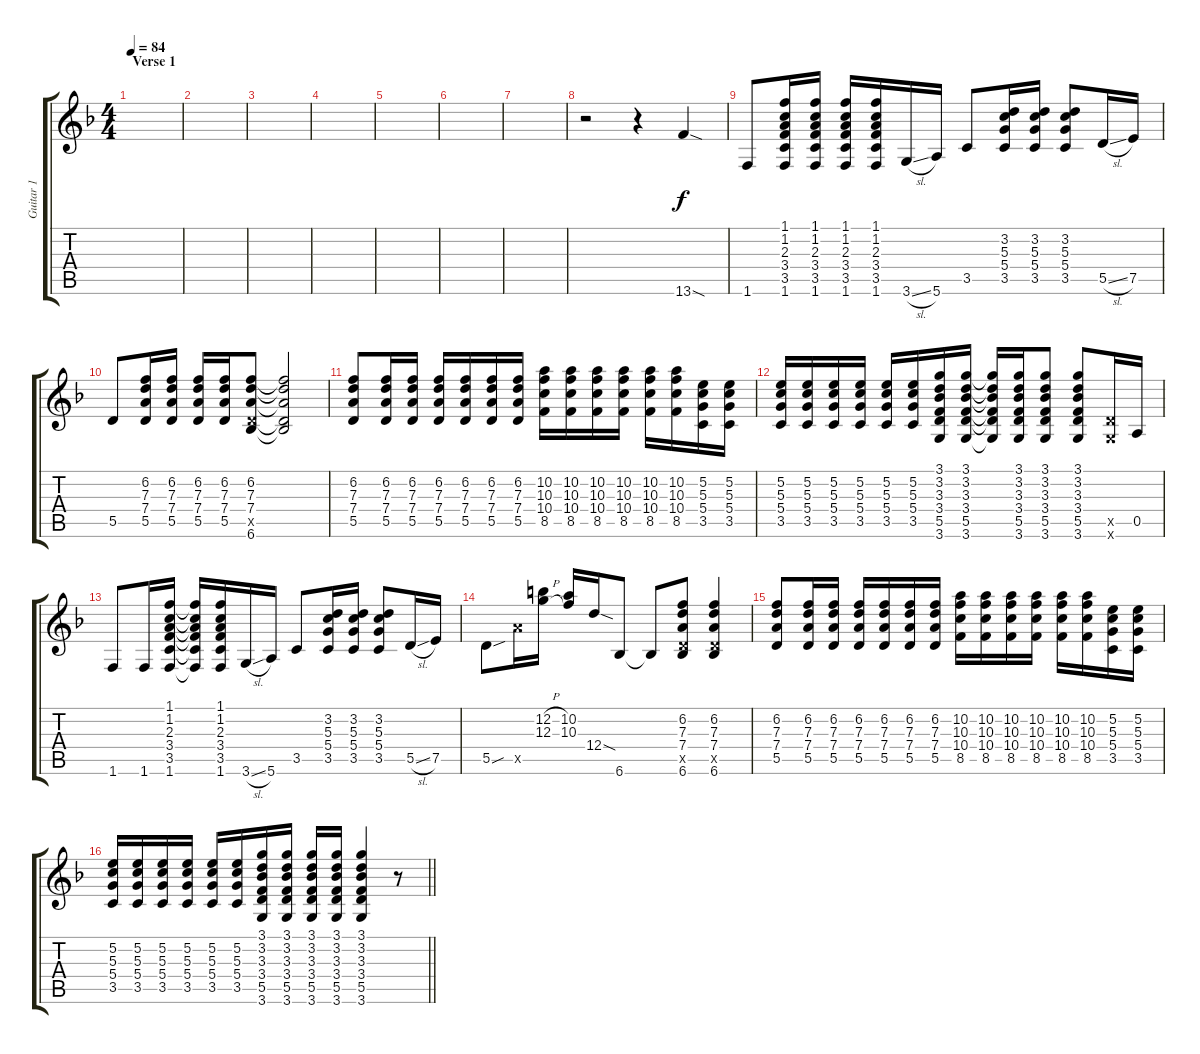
\track ("Guitar 1" "Guitar 1") {instrument electricguitarclean}
\staff {score tabs}
\tuning (E4 B3 G3 D3 A2 E2) {hide}
\ts (4 4)
\section ("" "Verse 1")
\tempo 84
\clef g2
\ks f
|
|
|
|
|
|
|
r.2 r.4 13.6{sod}.4 |
1.6.8 (1.1 1.2 2.3 3.4 3.5 1.6).16 (1.1 1.2 2.3 3.4 3.5 1.6).16 (1.1 1.2 2.3 3.4 3.5 1.6).16 (1.1 1.2 2.3 3.4 3.5 1.6).16 3.6{sl}.16 5.6.16 3.5.8 (3.2 5.3 5.4 3.5).16 (3.2 5.3 5.4 3.5).16 (3.2 5.3 5.4 3.5).8 5.5{sl}.16 7.5.16 |
5.5.8 (6.2 7.3 7.4 5.5).16 (6.2 7.3 7.4 5.5).16 (6.2 7.3 7.4 5.5).16 (6.2 7.3 7.4 5.5).16 (6.2 7.3 7.4 5.5{x} 6.6).8 (6.2{t} 7.3{t} 7.4{t} 5.5{t} 6.6{t}).2 |
(6.2 7.3 7.4 5.5).8 (6.2 7.3 7.4 5.5).16 (6.2 7.3 7.4 5.5).16 (6.2 7.3 7.4 5.5).16 (6.2 7.3 7.4 5.5).16 (6.2 7.3 7.4 5.5).16 (6.2 7.3 7.4 5.5).16 (10.2 10.3 10.4 8.5).16 (10.2 10.3 10.4 8.5).16 (10.2 10.3 10.4 8.5).16 (10.2 10.3 10.4 8.5).16 (10.2 10.3 10.4 8.5).16 (10.2 10.3 10.4 8.5).16 (5.2 5.3 5.4 3.5).16 (5.2 5.3 5.4 3.5).16 |
(5.2 5.3 5.4 3.5).16 (5.2 5.3 5.4 3.5).16 (5.2 5.3 5.4 3.5).16 (5.2 5.3 5.4 3.5).16 (5.2 5.3 5.4 3.5).16 (5.2 5.3 5.4 3.5).16 (3.1 3.2 3.3 3.4 5.5 3.6).16 (3.1 3.2 3.3 3.4 5.5 3.6).16 (3.1{t} 3.2{t} 3.3{t} 3.4{t} 5.5{t} 3.6{t}).16 (3.1 3.2 3.3 3.4 5.5 3.6).16 (3.1 3.2 3.3 3.4 5.5 3.6).8 (3.1 3.2 3.3 3.4 5.5 3.6).8 (5.5{x} 3.6{x}).16 0.5.16 |
1.6.8 1.6.16 (1.1 1.2 2.3 3.4 3.5 1.6).16 (1.1{t} 1.2{t} 2.3{t} 3.4{t} 3.5{t} 1.6{t}).16 (1.1 1.2 2.3 3.4 3.5 1.6).16 3.6{sl}.16 5.6.16 3.5.8 (3.2 5.3 5.4 3.5).16 (3.2 5.3 5.4 3.5).16 (3.2 5.3 5.4 3.5).8 5.5{sl}.16 7.5.16 |
5.5{sou}.8 12.5{x}.16 (12.2{h} 12.3{h}).16 (10.2 10.3).16 12.4{sod}.16 6.6.8 6.6{t}.8 (6.2 7.3 7.4 5.5{x} 6.6).8 (6.2 7.3 7.4 5.5{x} 6.6).4 |
(6.2 7.3 7.4 5.5).8 (6.2 7.3 7.4 5.5).16 (6.2 7.3 7.4 5.5).16 (6.2 7.3 7.4 5.5).16 (6.2 7.3 7.4 5.5).16 (6.2 7.3 7.4 5.5).16 (6.2 7.3 7.4 5.5).16 (10.2 10.3 10.4 8.5).16 (10.2 10.3 10.4 8.5).16 (10.2 10.3 10.4 8.5).16 (10.2 10.3 10.4 8.5).16 (10.2 10.3 10.4 8.5).16 (10.2 10.3 10.4 8.5).16 (5.2 5.3 5.4 3.5).16 (5.2 5.3 5.4 3.5).16 |
\barLineRight lightlight
(5.2 5.3 5.4 3.5).16 (5.2 5.3 5.4 3.5).16 (5.2 5.3 5.4 3.5).16 (5.2 5.3 5.4 3.5).16 (5.2 5.3 5.4 3.5).16 (5.2 5.3 5.4 3.5).16 (3.1 3.2 3.3 3.4 5.5 3.6).16 (3.1 3.2 3.3 3.4 5.5 3.6).16 (3.1 3.2 3.3 3.4 5.5 3.6).16 (3.1 3.2 3.3 3.4 5.5 3.6).16 (3.1 3.2 3.3 3.4 5.5 3.6).4 r.8
